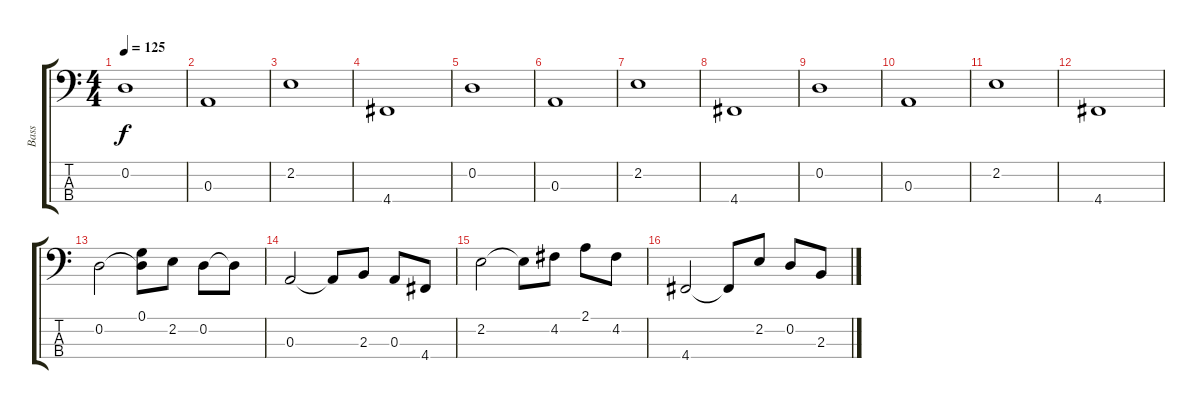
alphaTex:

\track ("Bass" "Bass") {instrument electricbassfinger}
\staff {score tabs}
\tuning (G2 D2 A1 D1) {hide}
\ts (4 4)
\tempo 125
\clef f4
\ks c
0.2.1{dy f} |
0.3.1 |
2.2.1 |
4.4.1 |
0.2.1 |
0.3.1 |
2.2.1 |
4.4.1 |
0.2.1 |
0.3.1 |
2.2.1 |
4.4.1 |
0.2.2 (0.1 0.2{t}).8 2.2.8 0.2.8 0.2{t}.8 |
0.3.2 0.3{t}.8 2.3.8 0.3.8 4.4.8 |
2.2.2 2.2{t}.8 4.2.8 2.1.8 4.2.8 |
4.4.2 4.4{t}.8 2.2.8 0.2.8 2.3.8
